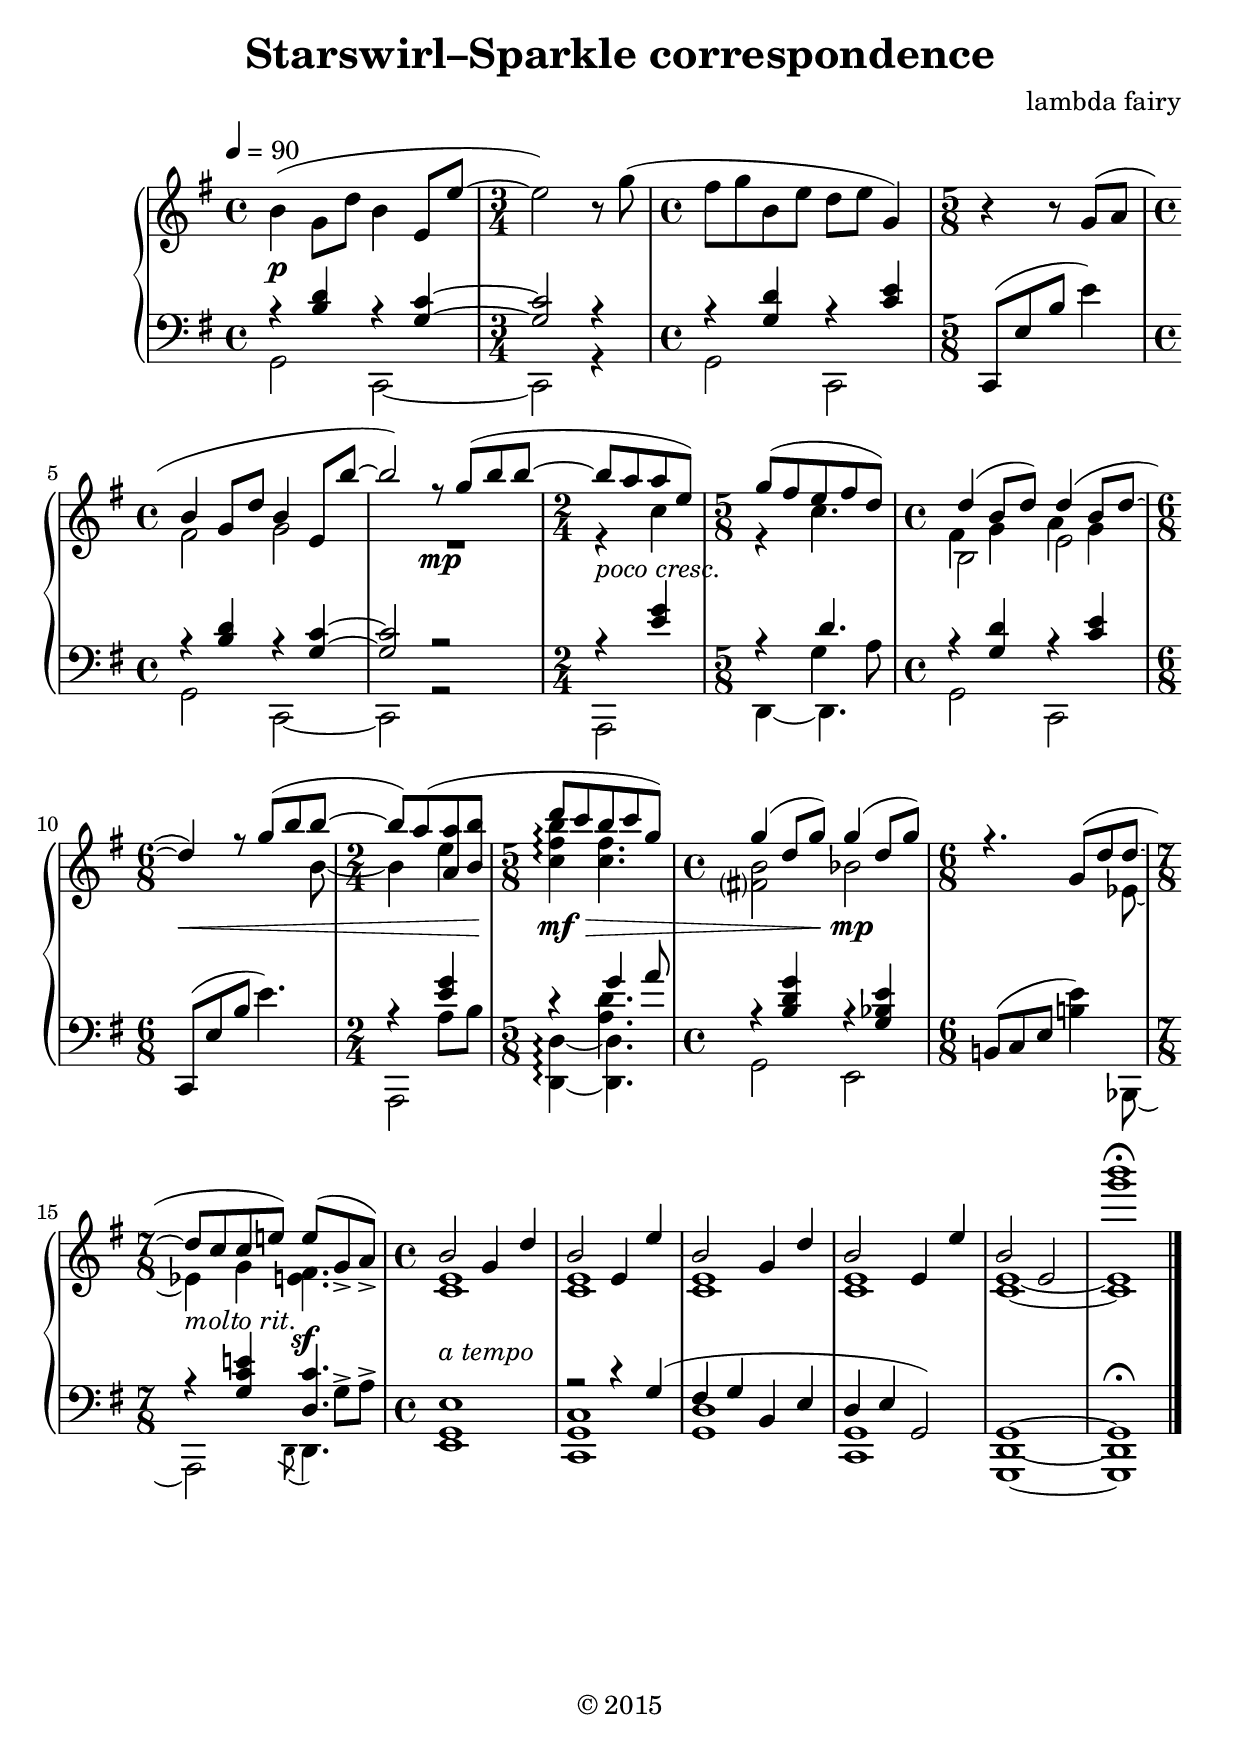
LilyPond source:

\version "2.18.2"

\include "articulate.ly"
\include "shared.ily"

#(set-global-staff-size 23)

\header {
    title = "Starswirl–Sparkle correspondence"
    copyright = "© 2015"
    }

A = {
    \time 4/4
    \tempo 4 = 90
    \clef treble
    \set Staff.midiInstrument = #"acoustic grand"
    \key g \major

    \relative g' {
        | b4( g8 d' b4 e,8 e' ~
        \time 3/4
        | e2) r8 g(
        \time 4/4
        | fs g b, e d e g,4)
        \time 5/8
        | r4 r8
        << { g( a
            \time 4/4
            | b4 g8 d' b4 e,8 b'' ~
            | b2) r8 g( b b ~
            \time 2/4
            | b[ a a e])
            \time 5/8
            | g[( fs e fs d])
            \time 4/4
            | d4( b8 d) d4( b8 d ~
            \time 6/8
            | d4) r8 g( b b ~
            \time 2/4
            | b[) a( <a, a'> <b b'>]
            \time 5/8
            | d'[ c b c g])
            \time 4/4
            | g4( d8 g) g4( d8 g)
            \time 6/8
            | r4. g,8( d' d ~
            \time 7/8
            | d[ c c e]) e[( g,_> a])_>

            \time 4/4
            | b2 g4 d'
            | b2 e,4 e'
            | b2 g4 d'
            | b2 e,4 e'
            | b2 e,
            | <g'' b>1\fermata
            }
        \\ { s4
            | fs,,2 g
            | R1
            | r4 c
            | r c4.
            << {
                | b,2 e
                }
            \new Voice {
                \voiceFour
                | fs4 g a g
                } >>
            \voiceTwo
            | s4. s4 b8 ~
            | b4 e
            | <c fs b>4\arpeggio <c fs>4.
            | <fs,? b>2 bf
            | s4. s4 ef,8 ~
            | ef4 g <e fs>4.

            | <c e>1
            | <c e>
            | <c e>
            | <c e>
            | <c e> ~
            | q
            } >>
        }

    \bar "|."
    }

dynamics = {
    | s1\p
    | s2.
    | s1
    | s8*5
    | s1

    | s2 s\mp
    | s2-\markup { \italic "poco cresc." }
    | s8*5
    | s1

    | s2.\<
    | s2
    | s8*5\mf\>
    | s2 s\mp
    | s2.
    | s2^\markup { \italic "molto rit." } s4.\sf

    | s1-\markup { \italic "a tempo" }
    }

B = {
    \clef bass
    \key g \major

    \relative g {
        << {
            | r4 <b d> r <g c> ~
            | q2 r4
            | r4 <g d'> r <c e>
            | s8*5
            | r4 <b d> r <g c> ~
            | q2 r

            | r4 <e' g>
            | r4 << d4. \new Voice { \voiceFour g,4 a8 } >>
            | r4 <g d'> r <c e>
            | s2.
            << {
                | r4 <e g>
                | r g a8
                }
            \new Voice {
                | s4 a,8 b
                \voiceFour
                | s4 <a d>4.
                } >>
            | r4 <b d g> r <g bf e>
            | s8*6
            | r4 <g c e> << {
                \voiceTwo
                s8 g[^> a]^>
                }
            \new Voice {
                \voiceOne
                <d, c'>4.
                } >>

            \voiceOne
            | s1
            | r2 r4 g(
            | fs g b, e
            | d e g,2)
            }
        \\ {
            | g2 c, ~
            | c r4
            | g'2 c,
            | \oneVoice c8( e' b' e4) \voiceTwo
            | g,,2 c, ~
            | c r

            | a2
            | d4 ~ d4.
            | g2 c,
            | \oneVoice c8( e' b' e4.) \voiceTwo
            | a,,,2
            | <d d'>4\arpeggio ~ q4.
            | g2 e
            | \oneVoice b'!8( c e <b' e>4) \voiceTwo bf,,8(
            | a2) \acciaccatura d8 d4.

            | <e g e'>1
            | <c g' c>
            | <g' d'>
            | <c, g'>
            \oneVoice
            | <g d' g> ~
            | q\fermata
            } >>
        }
    }

\score {
    \new PianoStaff <<
        #(set-accidental-style 'piano)
        \new Staff = "A" \A
        \new Dynamics \dynamics
        \new Staff = "B" \B
        >>
    \layout { }
    }

\score {
    \articulate \new PianoStaff <<
        \new Staff = "A" << \A \dynamics >>
        \new Staff = "B" << \B \dynamics >>
        >>
    \midi { }
    }
